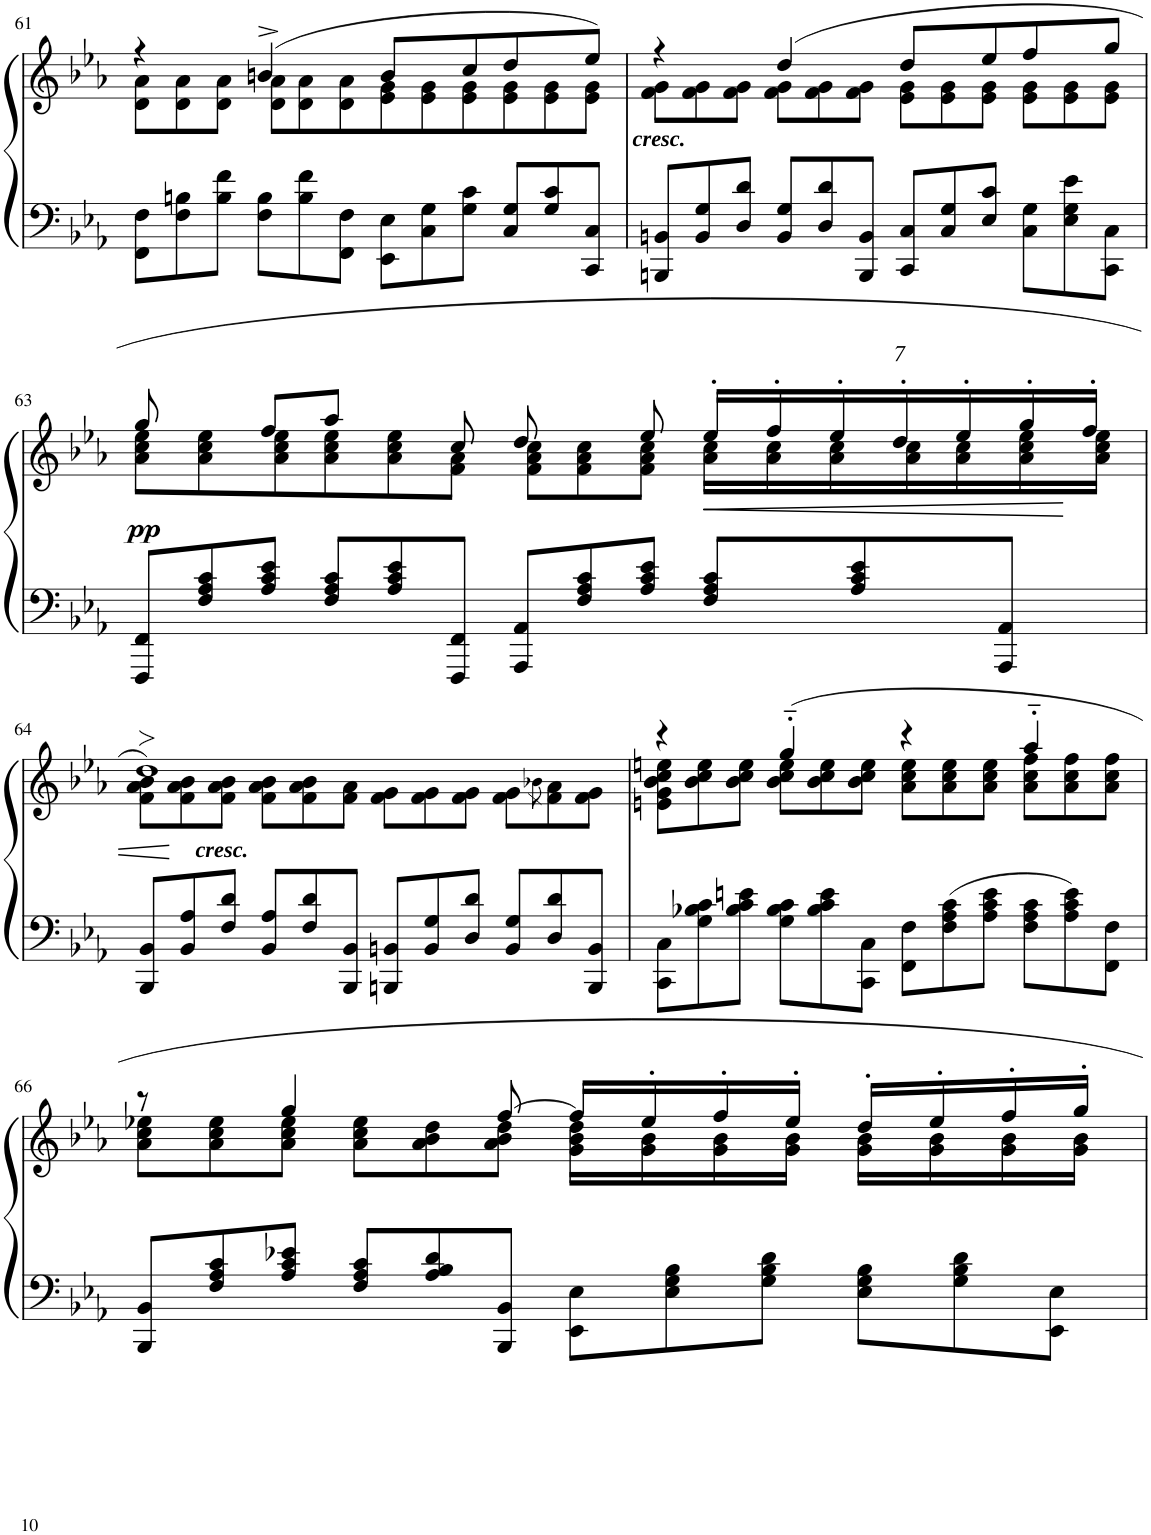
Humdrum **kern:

**kern	**kern	**dynam
*part1	*part1	*part1
*staff2	*staff1	*staff1/2
*I"Piano	*	*
*I'Pno	*	*
!!LO:PB:g=z
*clefF4	*clefG2	*
*k[b-e-a-]	*k[b-e-a-]	*
*M4/4	*M4/4	*
*met(c)	*met(c)	*
=61	=61	=61
*	*^	*
*Xtuplet	*	*Xtuplet	*
12FF\ 12F\L	4r	12d\ 12a-\L	.
12F\ 12Bn\	.	12d\ 12a-\	.
12B\ 12f\J	.	12d\ 12a-\J	.
12F\ 12B\L	(4bn^/	12d\ 12a-\L	.
12B\ 12f\	.	12d\ 12a-\	.
12FF\ 12F\J	.	12d\ 12a-\	.
12EE-\ 12E-\L	12b/L	12e-\ 12g\	.
12C\ 12G\	12ryy	12e-\ 12g\	.
12G\ 12c\J	12cc/	12e-\ 12g\	.
12C/ 12G/L	12dd/	12e-\ 12g\	.
12G/ 12c/	12ryy	12e-\ 12g\	.
12CC/ 12C/J	12ee-/J)	12e-\ 12g\J	.
=62	=62	=62	=62
!	!	!	!LO:DY:b
12BBBn/ 12BBn/L	4r	12f\ 12g\L	other-dynamics
12BB/ 12G/	.	12f\ 12g\	.
12D/ 12d/J	.	12f\ 12g\J	.
12BB/ 12G/L	(4dd/	12f\ 12g\L	.
12D/ 12d/	.	12f\ 12g\	.
12BBB/ 12BB/J	.	12f\ 12g\J	.
12CC/ 12C/L	12dd/L	12e-\ 12g\L	.
12C/ 12G/	12ryy	12e-\ 12g\	.
12E-/ 12c/J	12ee-/	12e-\ 12g\J	.
12C\ 12G\L	12ff/	12e-\ 12g\L	.
12E-\ 12G\ 12e-\	12ryy	12e-\ 12g\	.
12CC\ 12C\J	12gg/J	12e-\ 12g\J	.
!!LO:LB:g=z	!!
=63	=63	=63	=63
!	!	!	!LO:DY:b
12FFF/ 12FF/L	12gg/	12a-\ 12cc\ 12ee-\L	pp
12F/ 12A-/ 12c/	12ryy	12a-\ 12cc\ 12ee-\	.
12A-/ 12c/ 12e-/J	12ff/L	12a-\ 12cc\ 12ee-\	.
12F/ 12A-/ 12c/L	12aa-/J	12a-\ 12cc\ 12ee-\	.
12A-/ 12c/ 12e-/	12ryy	12a-\ 12cc\ 12ee-\	.
12FFF/ 12FF/J	12cc/	12f\ 12a-\J	.
12AAA-/ 12AA-/L	12dd/	12f\ 12a-\ 12cc\L	.
12F/ 12A-/ 12c/	12ryy	12f\ 12a-\ 12cc\	.
12A-/ 12c/ 12e-/J	12ee-/	12f\ 12a-\ 12cc\J	.
*	*tuplet	*	*
*	*Xbrackettup	*	*
!	!	!	!LO:HP:b
*	*	*Xtuplet	*
12F/ 12A-/ 12c/L	28ee-'/LL	28a-\ 28cc\LL	<
.	28ff'/	28a-\ 28cc\	.
.	28ee-'/	28a-\ 28cc\	.
12A-/ 12c/ 12e-/	.	.	.
.	28dd'/	28a-\ 28cc\	.
.	28ee-'/	28a-\ 28cc\	.
12AAA-/ 12AA-/J	.	.	.
.	28gg'/	28a-\ 28cc\ 28ee-\	.
.	28ff'/JJ	28a-\ 28cc\ 28ee-\JJ	.
!!LO:LB:g=z	!!
=64	=64	=64	=64
12BBB-/ 12BB-/L	1dd>)	12f\ 12a-\ 12b-\L	.
12BB-/ 12A-/	.	12f\ 12a-\ 12b-\	[
!	!	!	!LO:DY:b
12F/ 12d/J	.	12f\ 12a-\ 12b-\J	other-dynamics
12BB-/ 12A-/L	.	12f\ 12a-\ 12b-\L	.
12F/ 12d/	.	12f\ 12a-\ 12b-\	.
12BBB-/ 12BB-/J	.	12f\ 12a-\J	.
12BBBn/ 12BBn/L	.	12f\ 12g\L	.
12BB/ 12G/	.	12f\ 12g\	.
12D/ 12d/J	.	12f\ 12g\J	.
12BB/ 12G/L	.	12f\ 12g\L	.
.	.	8qb-X\	.
12D/ 12d/	.	12f\ 12a-\	.
12BBB/ 12BB/J	.	12f\ 12g\J	.
=65	=65	=65	=65
12CC\ 12C\L	4r	12en\ 12g\ 12b-\ 12cc\ 12een\L	.
12G\ 12B-X\ 12c\	.	12b-\ 12cc\ 12ee\	.
12B-\ 12c\ 12en\J	.	12b-\ 12cc\ 12ee\J	.
12G\ 12B-\ 12c\L	4gg'~/	12b-\ 12cc\ 12ee\L	.
12B-\ 12c\ 12e\	.	12b-\ 12cc\ 12ee\	.
12CC\ 12C\J	.	12b-\ 12cc\ 12ee\J	.
12FF\ 12F\L	4r	12a-\ 12cc\ 12ee\L	.
12F\ 12A-\ 12c\	.	12a-\ 12cc\ 12ee\	.
12A-\ 12c\ 12e\J	.	12a-\ 12cc\ 12ee\J	.
12F\ 12A-\ 12c\L	4aa-'~/	12a-\ 12cc\ 12ff\L	.
12A-\ 12c\ 12e\	.	12a-\ 12cc\ 12ff\	.
12FF\ 12F\J	.	12a-\ 12cc\ 12ff\J	.
!!LO:LB:g=z	!!
=66	=66	=66	=66
12BBB-/ 12BB-/L	12r	12a-\ 12cc\ 12ee-X\L	.
12F/ 12A-/ 12c/	12ryy	12a-\ 12cc\ 12ee-\	.
12A-/ 12c/ 12e-X/J	[12gg/	12a-\ 12cc\ 12ee-\J	.
12F/ 12A-/ 12c/L	12gg]	12a-\ 12cc\ 12ee-\L	.
12A-/ 12B-/ 12d/	12ryy	12a-\ 12b-\ 12dd\	.
12BBB-/ 12BB-/J	[12ff/	12a-\ 12b-\ 12dd\J	.
12EE-\ 12E-\L	16ff/LL]	16g\ 16b-\ 16dd\LL	.
.	16ee-'/	16g\ 16b-\	.
12E-\ 12G\ 12B-\	.	.	.
.	16ff'/	16g\ 16b-\	.
12G\ 12B-\ 12d\J	.	.	.
.	16ee-'/JJ	16g\ 16b-\JJ	.
12E-\ 12G\ 12B-\L	16dd'/LL	16g\ 16b-\LL	.
.	16ee-'/	16g\ 16b-\	.
12G\ 12B-\ 12d\	.	.	.
.	16ff'/	16g\ 16b-\	.
12EE-\ 12E-\J	.	.	.
.	16gg'/JJ	16g\ 16b-\JJ	.
*	*v	*v	*
=	=	=
*-	*-	*-
